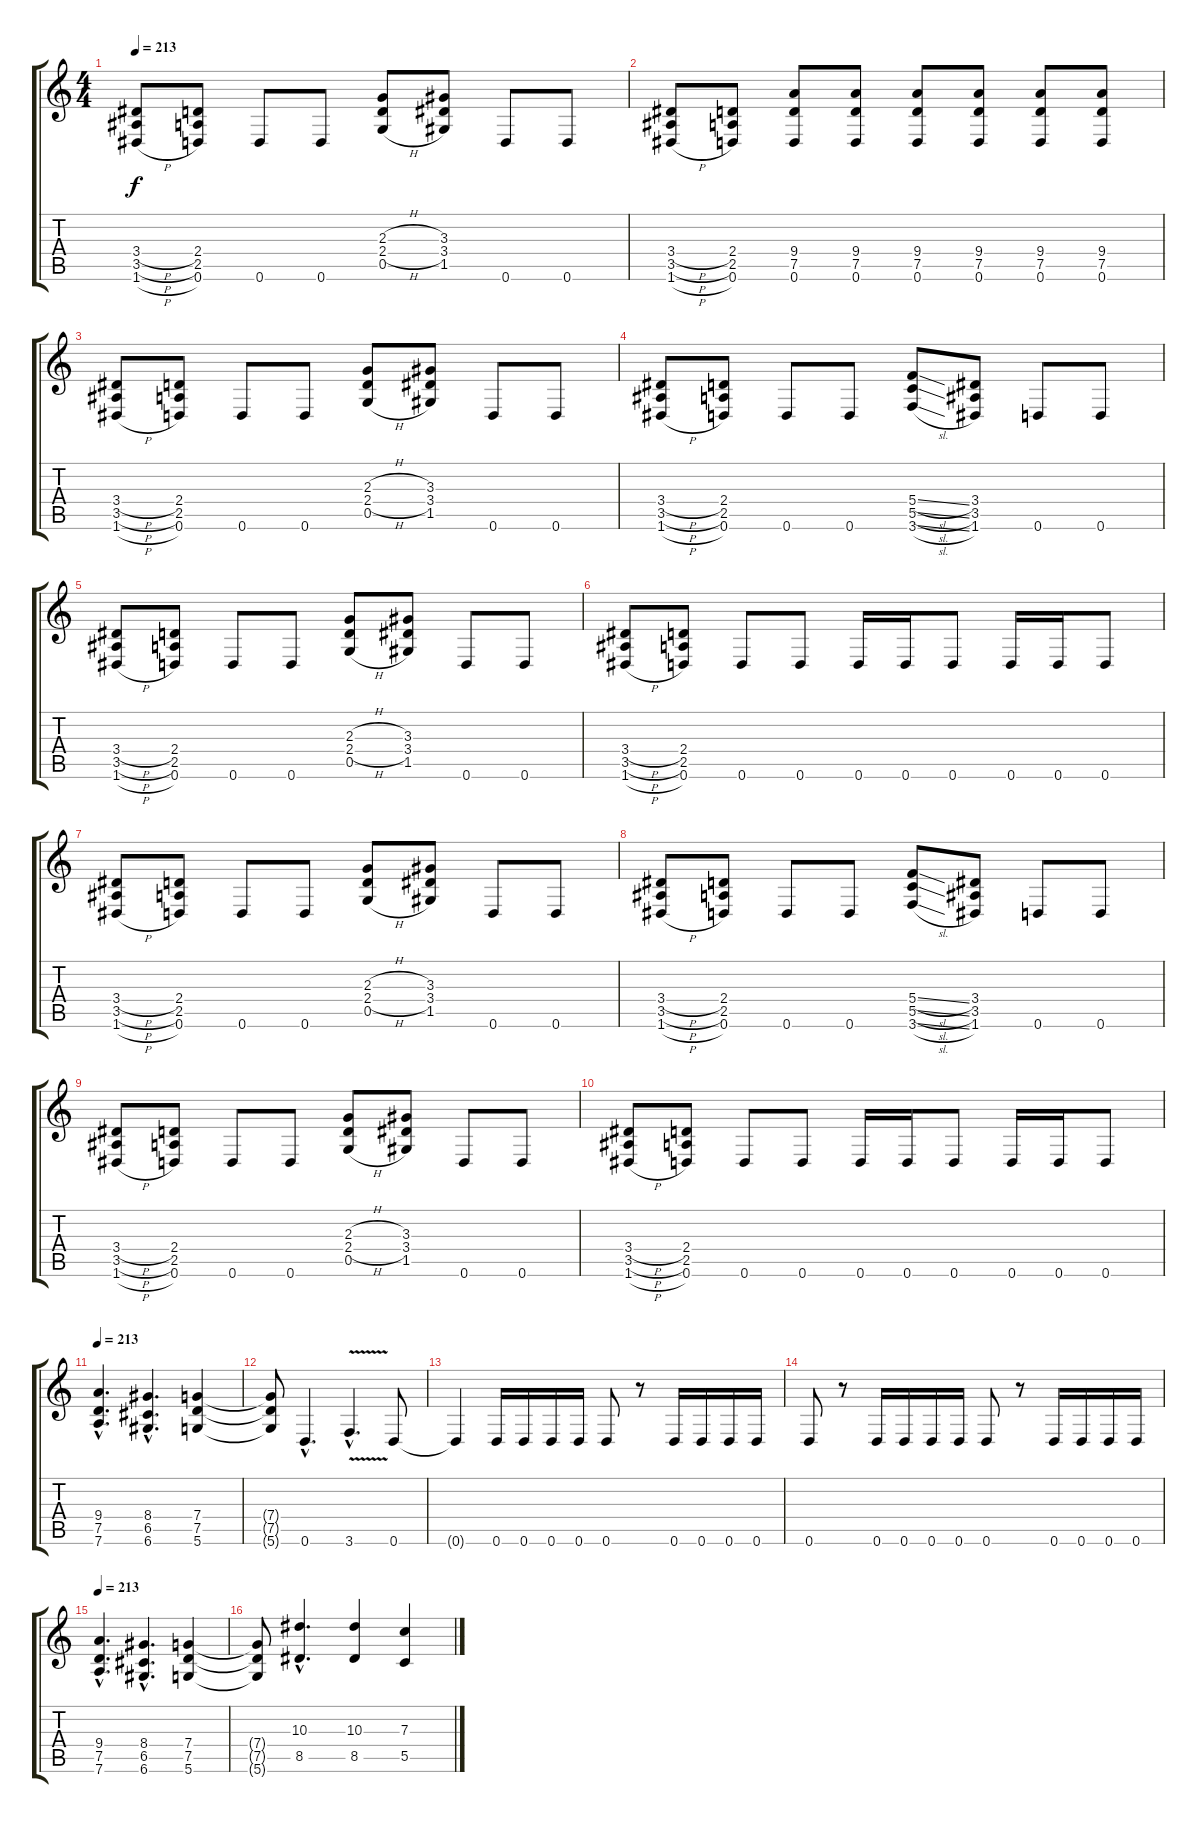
\track "" {instrument distortionguitar}
\staff {score tabs}
\tuning (D4 A3 F3 C3 G2 D2) {hide}
\ts (4 4)
\tempo 213
\clef g2
\ks c
(3.4{h} 3.5{h} 1.6{h}).8{dy f} (2.4 2.5 0.6).8 0.6.8 0.6.8 (2.3{h} 2.4{h} 0.5{h}).8 (3.3 3.4 1.5).8 0.6.8 0.6.8 |
(3.4{h} 3.5{h} 1.6{h}).8 (2.4 2.5 0.6).8 (9.4 7.5 0.6).8 (9.4 7.5 0.6).8 (9.4 7.5 0.6).8 (9.4 7.5 0.6).8 (9.4 7.5 0.6).8 (9.4 7.5 0.6).8 |
(3.4{h} 3.5{h} 1.6{h}).8 (2.4 2.5 0.6).8 0.6.8 0.6.8 (2.3{h} 2.4{h} 0.5{h}).8 (3.3 3.4 1.5).8 0.6.8 0.6.8 |
(3.4{h} 3.5{h} 1.6{h}).8 (2.4 2.5 0.6).8 0.6.8 0.6.8 (5.4{sl} 5.5{sl} 3.6{sl}).8 (3.4 3.5 1.6).8 0.6.8 0.6.8 |
(3.4{h} 3.5{h} 1.6{h}).8 (2.4 2.5 0.6).8 0.6.8 0.6.8 (2.3{h} 2.4{h} 0.5{h}).8 (3.3 3.4 1.5).8 0.6.8 0.6.8 |
(3.4{h} 3.5{h} 1.6{h}).8 (2.4 2.5 0.6).8 0.6.8 0.6.8 0.6.16 0.6.16 0.6.8 0.6.16 0.6.16 0.6.8 |
(3.4{h} 3.5{h} 1.6{h}).8 (2.4 2.5 0.6).8 0.6.8 0.6.8 (2.3{h} 2.4{h} 0.5{h}).8 (3.3 3.4 1.5).8 0.6.8 0.6.8 |
(3.4{h} 3.5{h} 1.6{h}).8 (2.4 2.5 0.6).8 0.6.8 0.6.8 (5.4{sl} 5.5{sl} 3.6{sl}).8 (3.4 3.5 1.6).8 0.6.8 0.6.8 |
(3.4{h} 3.5{h} 1.6{h}).8 (2.4 2.5 0.6).8 0.6.8 0.6.8 (2.3{h} 2.4{h} 0.5{h}).8 (3.3 3.4 1.5).8 0.6.8 0.6.8 |
(3.4{h} 3.5{h} 1.6{h}).8 (2.4 2.5 0.6).8 0.6.8 0.6.8 0.6.16 0.6.16 0.6.8 0.6.16 0.6.16 0.6.8 |
\tempo 213
(9.4{hac} 7.5{hac} 7.6{hac}).4{d} (8.4{hac} 6.5{hac} 6.6{hac}).4{d} (7.4 7.5 5.6).4 |
(7.4{t} 7.5{t} 5.6{t}).8 0.6{hac}.4{d} 3.6{v hac}.4{d} 0.6.8 |
0.6{t}.4 0.6.16 0.6.16 0.6.16 0.6.16 0.6.8 r.8 0.6.16 0.6.16 0.6.16 0.6.16 |
0.6.8 r.8 0.6.16 0.6.16 0.6.16 0.6.16 0.6.8 r.8 0.6.16 0.6.16 0.6.16 0.6.16 |
\tempo 213
(9.4{hac} 7.5{hac} 7.6{hac}).4{d} (8.4{hac} 6.5{hac} 6.6{hac}).4{d} (7.4 7.5 5.6).4 |
(7.4{t} 7.5{t} 5.6{t}).8 (10.3{hac} 8.5{hac}).4{d} (10.3 8.5).4 (7.3 5.5).4
